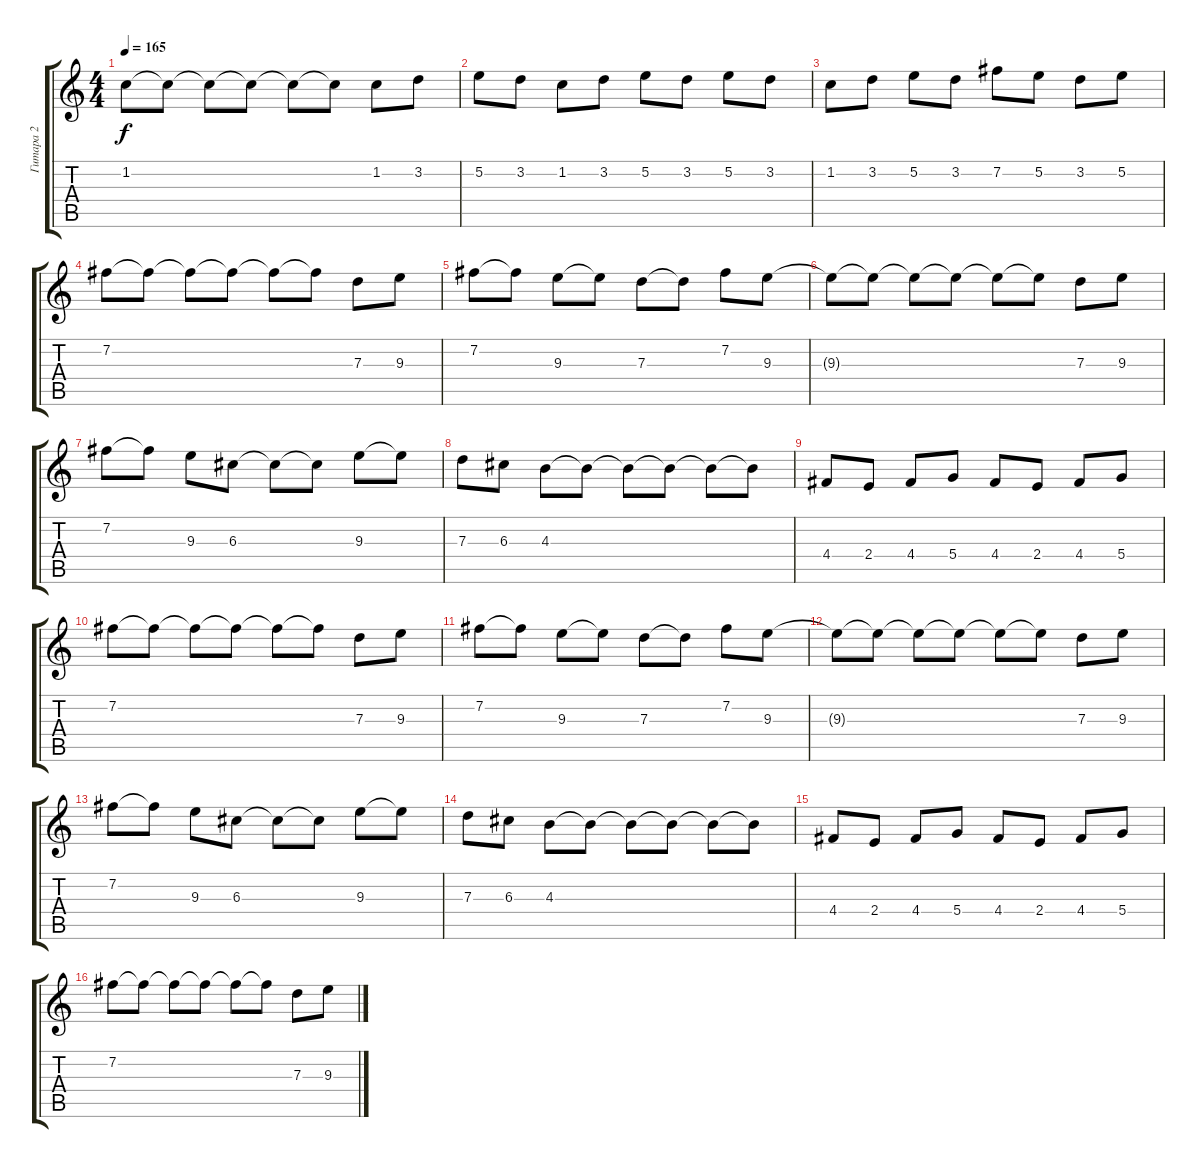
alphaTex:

\track ("Гитара 2" "Гитара 2") {instrument distortionguitar}
\staff {score tabs}
\tuning (E4 B3 G3 D3 A2 E2) {hide}
\ts (4 4)
\tempo 165
\clef g2
\ks c
1.2{t}.8{dy f} 1.2{t}.8 1.2{t}.8 1.2{t}.8 1.2{t}.8 1.2{t}.8 1.2.8 3.2.8 |
5.2.8 3.2.8 1.2.8 3.2.8 5.2.8 3.2.8 5.2.8 3.2.8 |
1.2.8 3.2.8 5.2.8 3.2.8 7.2.8 5.2.8 3.2.8 5.2.8 |
7.2.8 7.2{t}.8 7.2{t}.8 7.2{t}.8 7.2{t}.8 7.2{t}.8 7.3.8 9.3.8 |
7.2.8 7.2{t}.8 9.3.8 9.3{t}.8 7.3.8 7.3{t}.8 7.2.8 9.3.8 |
9.3{t}.8 9.3{t}.8 9.3{t}.8 9.3{t}.8 9.3{t}.8 9.3{t}.8 7.3.8 9.3.8 |
7.2.8 7.2{t}.8 9.3.8 6.3.8 6.3{t}.8 6.3{t}.8 9.3.8 9.3{t}.8 |
7.3.8 6.3.8 4.3.8 4.3{t}.8 4.3{t}.8 4.3{t}.8 4.3{t}.8 4.3{t}.8 |
4.4.8 2.4.8 4.4.8 5.4.8 4.4.8 2.4.8 4.4.8 5.4.8 |
7.2.8 7.2{t}.8 7.2{t}.8 7.2{t}.8 7.2{t}.8 7.2{t}.8 7.3.8 9.3.8 |
7.2.8 7.2{t}.8 9.3.8 9.3{t}.8 7.3.8 7.3{t}.8 7.2.8 9.3.8 |
9.3{t}.8 9.3{t}.8 9.3{t}.8 9.3{t}.8 9.3{t}.8 9.3{t}.8 7.3.8 9.3.8 |
7.2.8 7.2{t}.8 9.3.8 6.3.8 6.3{t}.8 6.3{t}.8 9.3.8 9.3{t}.8 |
7.3.8 6.3.8 4.3.8 4.3{t}.8 4.3{t}.8 4.3{t}.8 4.3{t}.8 4.3{t}.8 |
4.4.8 2.4.8 4.4.8 5.4.8 4.4.8 2.4.8 4.4.8 5.4.8 |
7.2.8 7.2{t}.8 7.2{t}.8 7.2{t}.8 7.2{t}.8 7.2{t}.8 7.3.8 9.3.8
